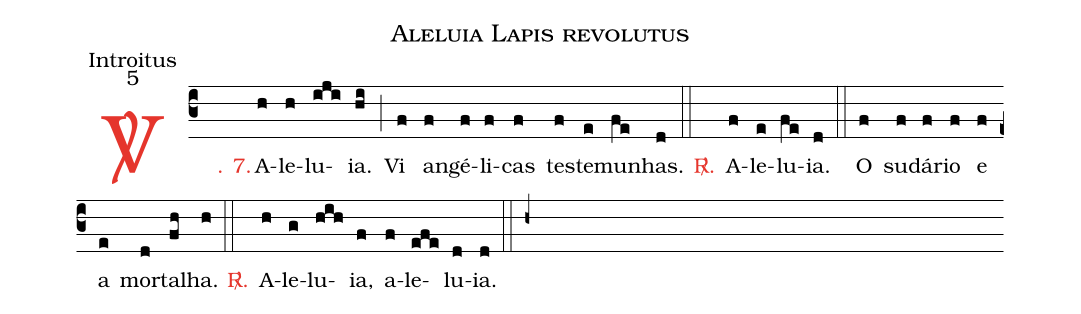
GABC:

name: Aleluia Lapis revolutus;
office-part: Introitus;
mode: 5;
%%
(c3)

<c><sp>V/</sp>. 7.</c>() A(h)le(h)lu(iji)ia.(hi) (;) Vi(f) an(f)gé(f)li(f)cas(f) tes(f)te(e)mu(fe)nhas.(d)

(::)

<nlba><c><sp>R/</sp>.</c>() A</nlba>(f)le(e)lu(fe)ia.(d)

(::)

O(f) su(f)dá(f)rio(f) e(f) a(e) mor(d)ta(fh)lha.(h)

(::)

<nlba><c><sp>R/</sp>.</c>() A</nlba>(h)le(g)lu(hih)ia,(f) a(f)le(efe)lu(d)ia.(d)

(::)

(h+)
